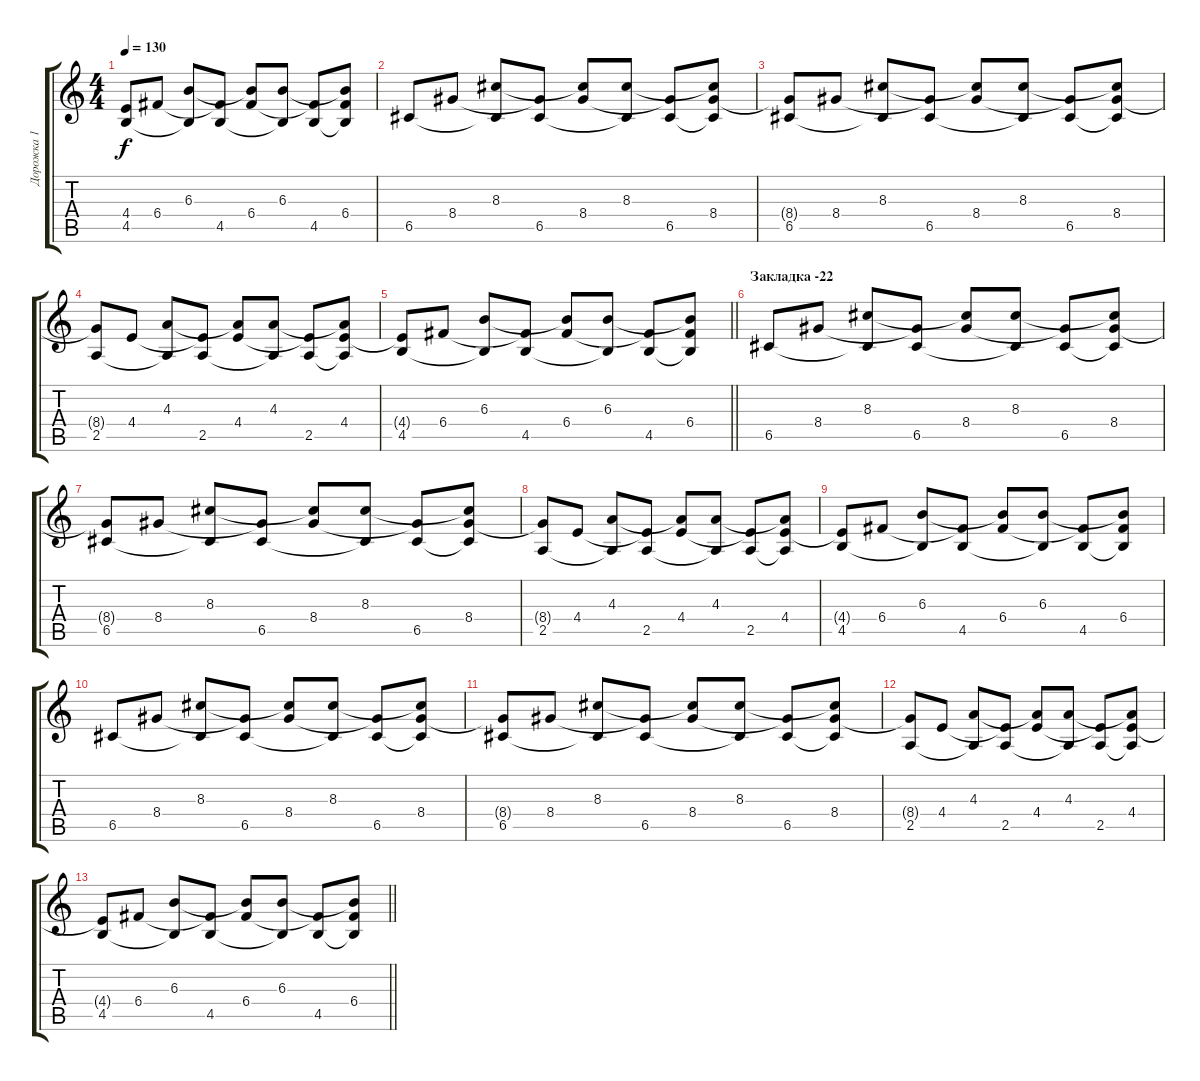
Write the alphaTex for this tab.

\track ("Дорожка 1" "Дорожка 1") {instrument acousticguitarsteel}
\staff {score tabs}
\tuning (D4 A3 F3 C3 G2 C2) {hide}
\ts (4 4)
\tempo 130
\clef g2
\ks c
(4.4{t} 4.5).8{dy f} 6.4.8 (6.3 4.5{t}).8 (6.4{t} 4.5).8 (6.3{t} 6.4).8 (6.3 4.5{t}).8 (6.4{t} 4.5).8 (6.3{t} 6.4 4.5{t}).8 |
6.5.8 8.4.8 (8.3 6.5{t}).8 (8.4{t} 6.5).8 (8.3{t} 8.4).8 (8.3 6.5{t}).8 (8.4{t} 6.5).8 (8.3{t} 8.4 6.5{t}).8 |
(8.4{t} 6.5).8 8.4.8 (8.3 6.5{t}).8 (8.4{t} 6.5).8 (8.3{t} 8.4).8 (8.3 6.5{t}).8 (8.4{t} 6.5).8 (8.3{t} 8.4 6.5{t}).8 |
(8.4{t} 2.5).8 4.4.8 (4.3 2.5{t}).8 (4.4{t} 2.5).8 (4.3{t} 4.4).8 (4.3 2.5{t}).8 (4.4{t} 2.5).8 (4.3{t} 4.4 2.5{t}).8 |
\barLineRight lightlight
(4.4{t} 4.5).8 6.4.8 (6.3 4.5{t}).8 (6.4{t} 4.5).8 (6.3{t} 6.4).8 (6.3 4.5{t}).8 (6.4{t} 4.5).8 (6.3{t} 6.4 4.5{t}).8 |
\section ("" "Закладка -22")
6.5.8 8.4.8 (8.3 6.5{t}).8 (8.4{t} 6.5).8 (8.3{t} 8.4).8 (8.3 6.5{t}).8 (8.4{t} 6.5).8 (8.3{t} 8.4 6.5{t}).8 |
(8.4{t} 6.5).8 8.4.8 (8.3 6.5{t}).8 (8.4{t} 6.5).8 (8.3{t} 8.4).8 (8.3 6.5{t}).8 (8.4{t} 6.5).8 (8.3{t} 8.4 6.5{t}).8 |
(8.4{t} 2.5).8 4.4.8 (4.3 2.5{t}).8 (4.4{t} 2.5).8 (4.3{t} 4.4).8 (4.3 2.5{t}).8 (4.4{t} 2.5).8 (4.3{t} 4.4 2.5{t}).8 |
(4.4{t} 4.5).8 6.4.8 (6.3 4.5{t}).8 (6.4{t} 4.5).8 (6.3{t} 6.4).8 (6.3 4.5{t}).8 (6.4{t} 4.5).8 (6.3{t} 6.4 4.5{t}).8 |
6.5.8 8.4.8 (8.3 6.5{t}).8 (8.4{t} 6.5).8 (8.3{t} 8.4).8 (8.3 6.5{t}).8 (8.4{t} 6.5).8 (8.3{t} 8.4 6.5{t}).8 |
(8.4{t} 6.5).8 8.4.8 (8.3 6.5{t}).8 (8.4{t} 6.5).8 (8.3{t} 8.4).8 (8.3 6.5{t}).8 (8.4{t} 6.5).8 (8.3{t} 8.4 6.5{t}).8 |
(8.4{t} 2.5).8 4.4.8 (4.3 2.5{t}).8 (4.4{t} 2.5).8 (4.3{t} 4.4).8 (4.3 2.5{t}).8 (4.4{t} 2.5).8 (4.3{t} 4.4 2.5{t}).8 |
\barLineRight lightlight
(4.4{t} 4.5).8 6.4.8 (6.3 4.5{t}).8 (6.4{t} 4.5).8 (6.3{t} 6.4).8 (6.3 4.5{t}).8 (6.4{t} 4.5).8 (6.3{t} 6.4 4.5{t}).8
